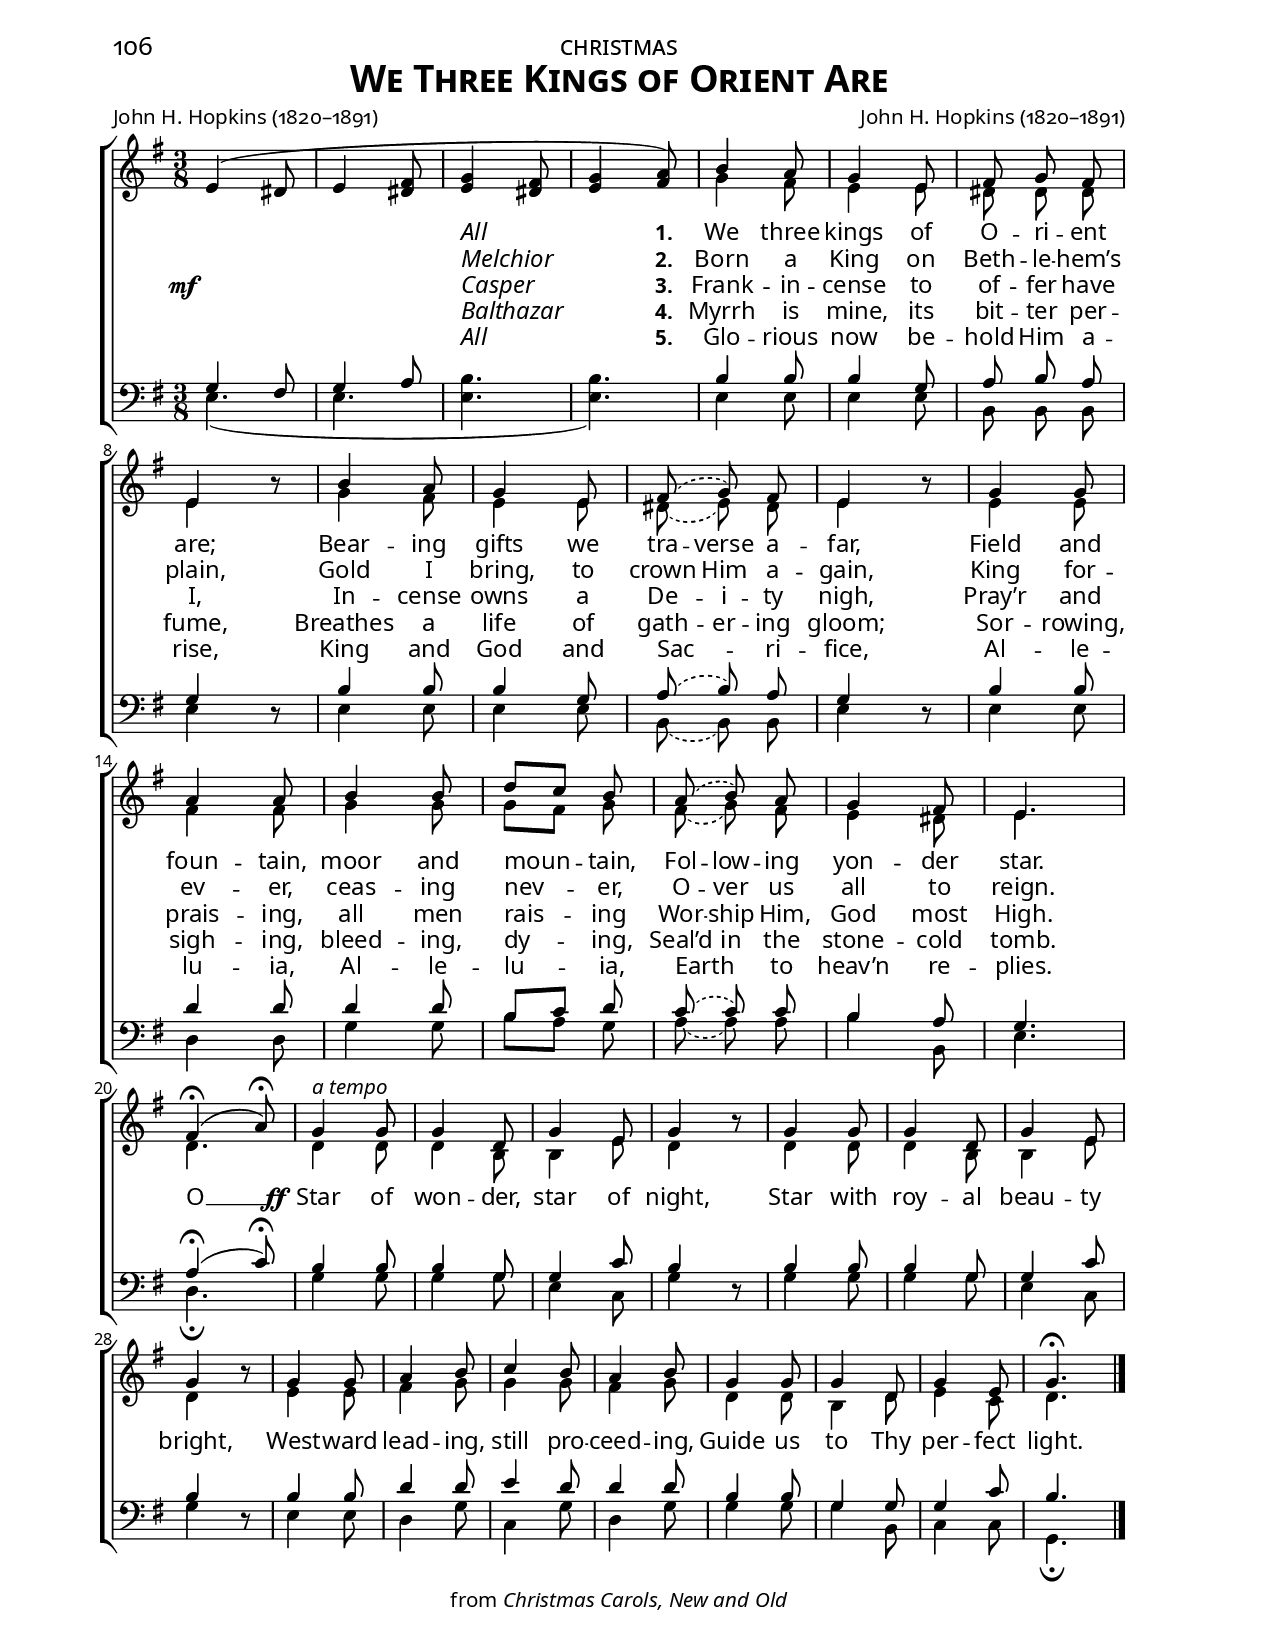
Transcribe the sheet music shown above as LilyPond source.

\version "2.14.2"
\include "util.ly"
#(set-global-staff-size 18) \paper{ #(define fonts (make-pango-font-tree "Garamond Premier Pro" "Garamond Premier Pro" "Garamond Premier Pro" (/ 18 20))) }
\header {
  title = \markup{\override #'(font-name . "Garamond Premier Pro Semibold"){ \abs-fontsize #18 \smallCapsOldStyle"We Three Kings of Orient Are"}}
  composer = \markup\oldStyleNum"John H. Hopkins (1820–1891)"
  poet = \markup\oldStyleNum"John H. Hopkins (1820–1891)"
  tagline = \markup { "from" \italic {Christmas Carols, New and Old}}
}
\paper {
  paper-height = 11\in
  paper-width = 8.5\in
  indent = 0\in
  system-system-spacing =
    #'((basic-distance . 0)
       (minimum-distance . 0)
       (padding . -15)
       (stretchability . 100))
  ragged-last-bottom = ##f
  ragged-bottom = ##f
  two-sided = ##t
  inner-margin = 1\in
  outer-margin = 0.75\in
  top-margin = 0.26\in
  bottom-margin = 0.25\in
  first-page-number = #106
  print-first-page-number = ##t
  headerLine = \markup{\override #'(font-name . "Garamond Premier Pro") \smallCapsOldStyle"christmas"}
  oddHeaderMarkup = \markup\fill-line{
     \override #'(font-name . "Garamond Premier Pro")\abs-fontsize #12.5
     \combine 
        \fill-line{"" \on-the-fly #print-page-number-check-first
        \oldStylePageNum""
        }
        \fill-line{\headerLine}
  }
  evenHeaderMarkup = \markup {
     \override #'(font-name . "Garamond Premier Pro")\abs-fontsize #12.5
     \combine
        \on-the-fly #print-page-number-check-first
        \oldStylePageNum""
        \fill-line{\headerLine}
  }
}
global = {
  \key g \major
  \time 3/8
  \autoBeamOff
  \override DynamicLineSpanner #'staff-padding = #0.0
  \override DynamicLineSpanner #'Y-extent = #'(0.1 . -0.1)
}

sopMusic = \relative c' {
  e4( dis8 e4 <fis dis>8 |
  <g e>4 <fis dis>8 <g e>4 <a fis>8) |
  b4 a8 g4 e8 |
  fis8\noBeam g fis |
  
  e4 b'8\rest |
  b4 a8 g4 e8 |
  \slurDashed fis8\noBeam( g) fis |
  e4 b'8\rest |
  g4 g8 |
  
  a4 a8 |
  b4 b8 |
  \slurSolid d[ c] b |
  \slurDashed a8\noBeam( b\noBeam) a |
  g4 fis8 |
  e4. | \break
  
  \slurSolid << {fis4\fermata( a8\fermata)} {s8 s32 s16. s8}>> |
  g4^\markup\italic"a tempo" g8 | g4 d8 g4 e8 | g4 b8\rest |
  g4 g8 | g4 d8 g4 e8 | g4 b8\rest |
  g4 g8 a4 b8 | c4 b8 a4 b8 |
  g4 g8 g4 d8 g4 e8 g4.\fermata \bar "|."
}
sopWords = \lyricmode {
  
}

altoMusic = \relative c'' {
  s4.*4 |
  g4 fis8 e4 e8 dis8\noBeam dis\noBeam dis |
  
  \slurDashed e4 s8 | g4 fis8 e4 e8 | dis8\noBeam( e\noBeam) dis |
  e4 s8 | e4 e8 |
  
  fis4 fis8 | g4 g8 |
  \slurSolid g[ fis] g |
  \slurDashed fis8\noBeam( g\noBeam) fis |
  e4 dis8 |
  e4. |
  
  d4. | d4 d8 d4 b8 b4 e8 d4 s8 |
  d4 d8 d4 b8 b4 e8 d4 s8 |
  
  e4 e8 fis4 g8 g4 g8 fis4 g8 d4 d8 b4 d8 |
  e4 c8 | d4. \bar "|."
}
altoWords = {
  \dropLyricsIX
  \lyricmode {
    %\set vocalName = #"All"
    %\set stanza = #"1. "
    \set ignoreMelismata = ##t
    _ _ _ _ 
    \markup\italic {All} _ _ _
    \set stanza = #"1. "
    We three kings of O -- ri -- ent are;
    Bear -- ing gifts we tra -- verse a -- far,
    Field and foun -- tain, moor and moun -- _ tain,
    Fol -- low -- ing yon -- der star.
    
    O __ _ 
  }
  \set stanza = \markup\dynamic"        ff"
  \lyricmode {
    Star of won -- der, star of night,
    Star with roy -- al beau -- ty bright,
    West -- ward lead -- ing, still pro -- ceed -- ing,
    Guide us to Thy per -- fect light.
  }
}
altoWordsII = \lyricmode {
  \dropLyricsIX
  %\set vocalName = #"Melchior"
  %\set stanza = #"2. "
  \set ignoreMelismata = ##t
  _ _ _ _ 
  \markup\italic {Melchior} _ _ _
  \set stanza = #"2. "
  Born a King on Beth -- le -- hem’s plain,
  Gold I bring, to crown Him a -- gain,
  King for -- ev -- er, ceas -- ing nev -- _ er,
  O -- ver us all to reign.
}
altoWordsIII = {
  \dropLyricsIX
  \set stanza = \markup\dynamic"mf"
  \lyricmode {
    %\set vocalName = #"Casper"
    %\set stanza = #"3. "
    \set ignoreMelismata = ##t
    _ _ _ _ 
    \markup\italic {Casper} _ _ _
    \set stanza = #"3. "
    Frank -- in -- cense to of -- fer have I,
    In -- cense owns a De -- i -- ty nigh,
    Pray’r and prais -- ing, all men rais -- _ ing
    Wor -- ship Him, God most High.
  }
}
altoWordsIV = \lyricmode {
  \dropLyricsIX
  %\set vocalName = #"Balthazar"
  %\set stanza = #"4. "
  \set ignoreMelismata = ##t
  _ _ _ _ 
  \markup\italic {Balthazar} _ _ _
  \set stanza = #"4. "
  Myrrh is mine, its bit -- ter per -- fume,
  Breathes a life of gath -- er -- ing gloom;
  Sor -- rowing, sigh -- ing, bleed -- ing, dy -- _ ing,
  Seal’d in the stone -- cold tomb.
}
altoWordsV = \lyricmode {
  \dropLyricsIX
  %\set vocalName = #"All"
  %\set stanza = #"1. "
  \set ignoreMelismata = ##t
  _ _ _ _ 
  \markup\italic {All} _ _ _
  \set stanza = #"5. "
  Glo -- rious now be -- hold Him a -- rise,
  King and God and Sac -- _ ri -- fice,
  Al -- le -- lu -- ia, Al -- le -- lu -- _ ia,
  Earth _ to heav’n re -- plies.
}

tenorMusic = \relative c' {
  g4 fis8 | g4 a8 | s4. | s4. |
  b4 b8 | b4 g8 | a8\noBeam b\noBeam a |
  
  \slurDashed g4 s8 | b4 b8 | b4 g8 | a8\noBeam( b\noBeam) a |
  g4 s8 | b4 b8 |
  
  d4 d8 | d4 d8 | \slurSolid b8[ c] d |
  \slurDashed c8\noBeam( c) c |
  b4 a8 | g4. |
  
  \slurSolid
  << a4\fermata( {s8 s32 s16.}>> c8\fermata) |
  b4 b8 b4 g8 g4 c8 b4 s8 |
  b4 b8 b4 g8 g4 c8 b4 s8 |
  
  b4 b8 d4 d8 e4 d8 | d4 d8 b4 b8 g4 g8 g4 c8 b4. \bar "|."
}
tenorWords = \lyricmode {

}

bassMusic = \relative c {
  e4.( e4. <e b'>4. <e b'>4.) |
  e4 e8 e4 e8 | b\noBeam b\noBeam b |
  
  \slurDashed e4 d8\rest | e4 e8 e4 e8 | b\noBeam( b\noBeam) b |
  e4 d8\rest | e4 e8 |
  
  d4 d8 | g4 g8 |
  \slurSolid b8[ a] g |
  \slurDashed a\noBeam( a) a |
  b4 b,8 | e4. |
  
  d4.\fermata | g4 g8 g4 g8 e4 c8 g'4 d8\rest |
  g4 g8 g4 g8 e4 c8 g'4 d8\rest |
  
  e4 e8 d4 g8 | c,4 g'8 | d4 g8 | g4 g8 | g4 b,8 |
  c4 c8 g4.\fermata \bar "|."
}
bassWords = \lyricmode {

}

\score {
  <<
   \new ChoirStaff <<
%    \new Lyrics = sopranos \with { \override VerticalAxisGroup #'nonstaff-relatedstaff-spacing = #'((basic-distance . 1)) }
    \new Staff = women <<
      \new Voice = "sopranos" { \voiceOne << \global \sopMusic >> }
      \new Voice = "altos" { \voiceTwo << \global \altoMusic >> }
    >>
    \new Lyrics \with { alignAboveContext = #"women" \override VerticalAxisGroup #'nonstaff-relatedstaff-spacing = #'((basic-distance . 1))} \lyricsto "sopranos" \sopWords
    \new Lyrics = "altosV"  \with { alignBelowContext = #"women" \override VerticalAxisGroup #'nonstaff-relatedstaff-spacing = #'((basic-distance . 1))} \lyricsto "sopranos" \altoWordsV
    \new Lyrics = "altosIV"  \with { alignBelowContext = #"women" \override VerticalAxisGroup #'nonstaff-relatedstaff-spacing = #'((basic-distance . 1))} \lyricsto "sopranos" \altoWordsIV
    \new Lyrics = "altosIII"  \with { alignBelowContext = #"women" \override VerticalAxisGroup #'nonstaff-relatedstaff-spacing = #'((basic-distance . 1))} \lyricsto "sopranos" \altoWordsIII
    \new Lyrics = "altosII"  \with { alignBelowContext = #"women" \override VerticalAxisGroup #'nonstaff-relatedstaff-spacing = #'((basic-distance . 1))} \lyricsto "sopranos" \altoWordsII
    \new Lyrics = "altos"  \with { alignBelowContext = #"women" \override VerticalAxisGroup #'nonstaff-relatedstaff-spacing = #'((padding . -0.5))} \lyricsto "sopranos" \altoWords
   \new Staff = men <<
      \clef bass
      \new Voice = "tenors" { \voiceOne << \global \tenorMusic >> }
      \new Voice = "basses" { \voiceTwo << \global \bassMusic >> }
    >>
    \new Lyrics \with { alignAboveContext = #"men" \override VerticalAxisGroup #'nonstaff-relatedstaff-spacing = #'((basic-distance . 1)) } \lyricsto "tenors" \tenorWords
    \new Lyrics \with { alignBelowContext = #"men" \override VerticalAxisGroup #'nonstaff-relatedstaff-spacing = #'((basic-distance . 1)) } \lyricsto "basses" \bassWords
  >>
%    \new PianoStaff << \new Staff { \new Voice { \pianoRH } } \new Staff { \clef "bass" \pianoLH } >>
  >>
  \layout {
  \context {
    \Lyrics
    \override LyricText #'font-size = #1.3
  }
    \context {
      \Score
      %\override SpacingSpanner #'base-shortest-duration = #(ly:make-moment 1 8)
      %\override SpacingSpanner #'common-shortest-duration = #(ly:make-moment 1 4)
    }
    \context {
      % Remove all empty staves
      % \Staff \RemoveEmptyStaves \override VerticalAxisGroup #'remove-first = ##t
    }
    \context {
      \Lyrics
      \override LyricText #'X-offset = #center-on-word
    }
  }
}

